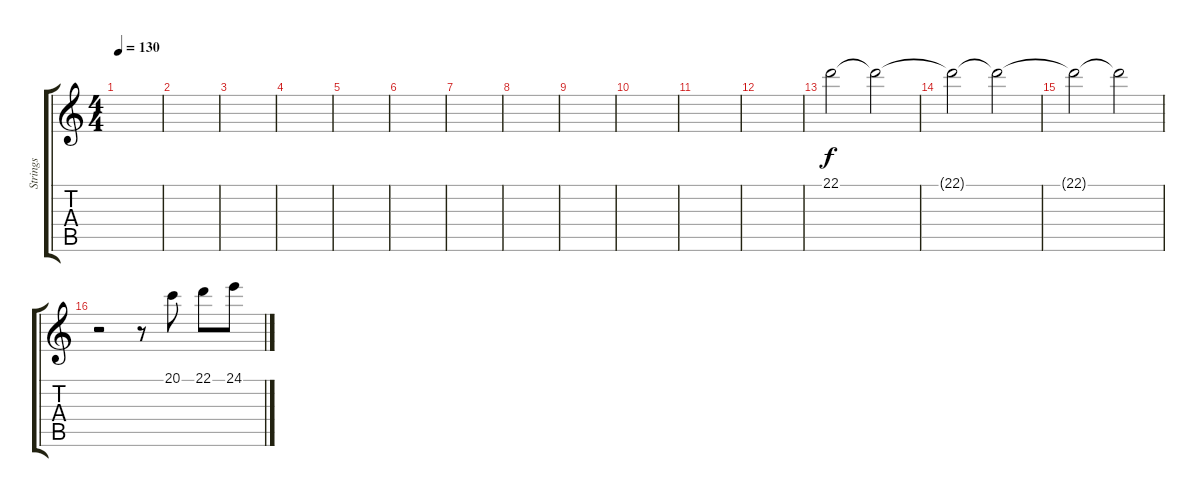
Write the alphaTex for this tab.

\track ("Strings" "Strings") {instrument stringensemble1}
\staff {score tabs}
\tuning (E4 B3 G3 D3 A2 E2) {hide}
\ts (4 4)
\tempo 130
\clef g2
\ks c
|
|
|
|
|
|
|
|
|
|
|
|
22.1.2 22.1{t}.2 |
22.1{t}.2 22.1{t}.2 |
22.1{t}.2 22.1{t}.2 |
r.2 r.8 20.1.8 22.1.8 24.1.8
